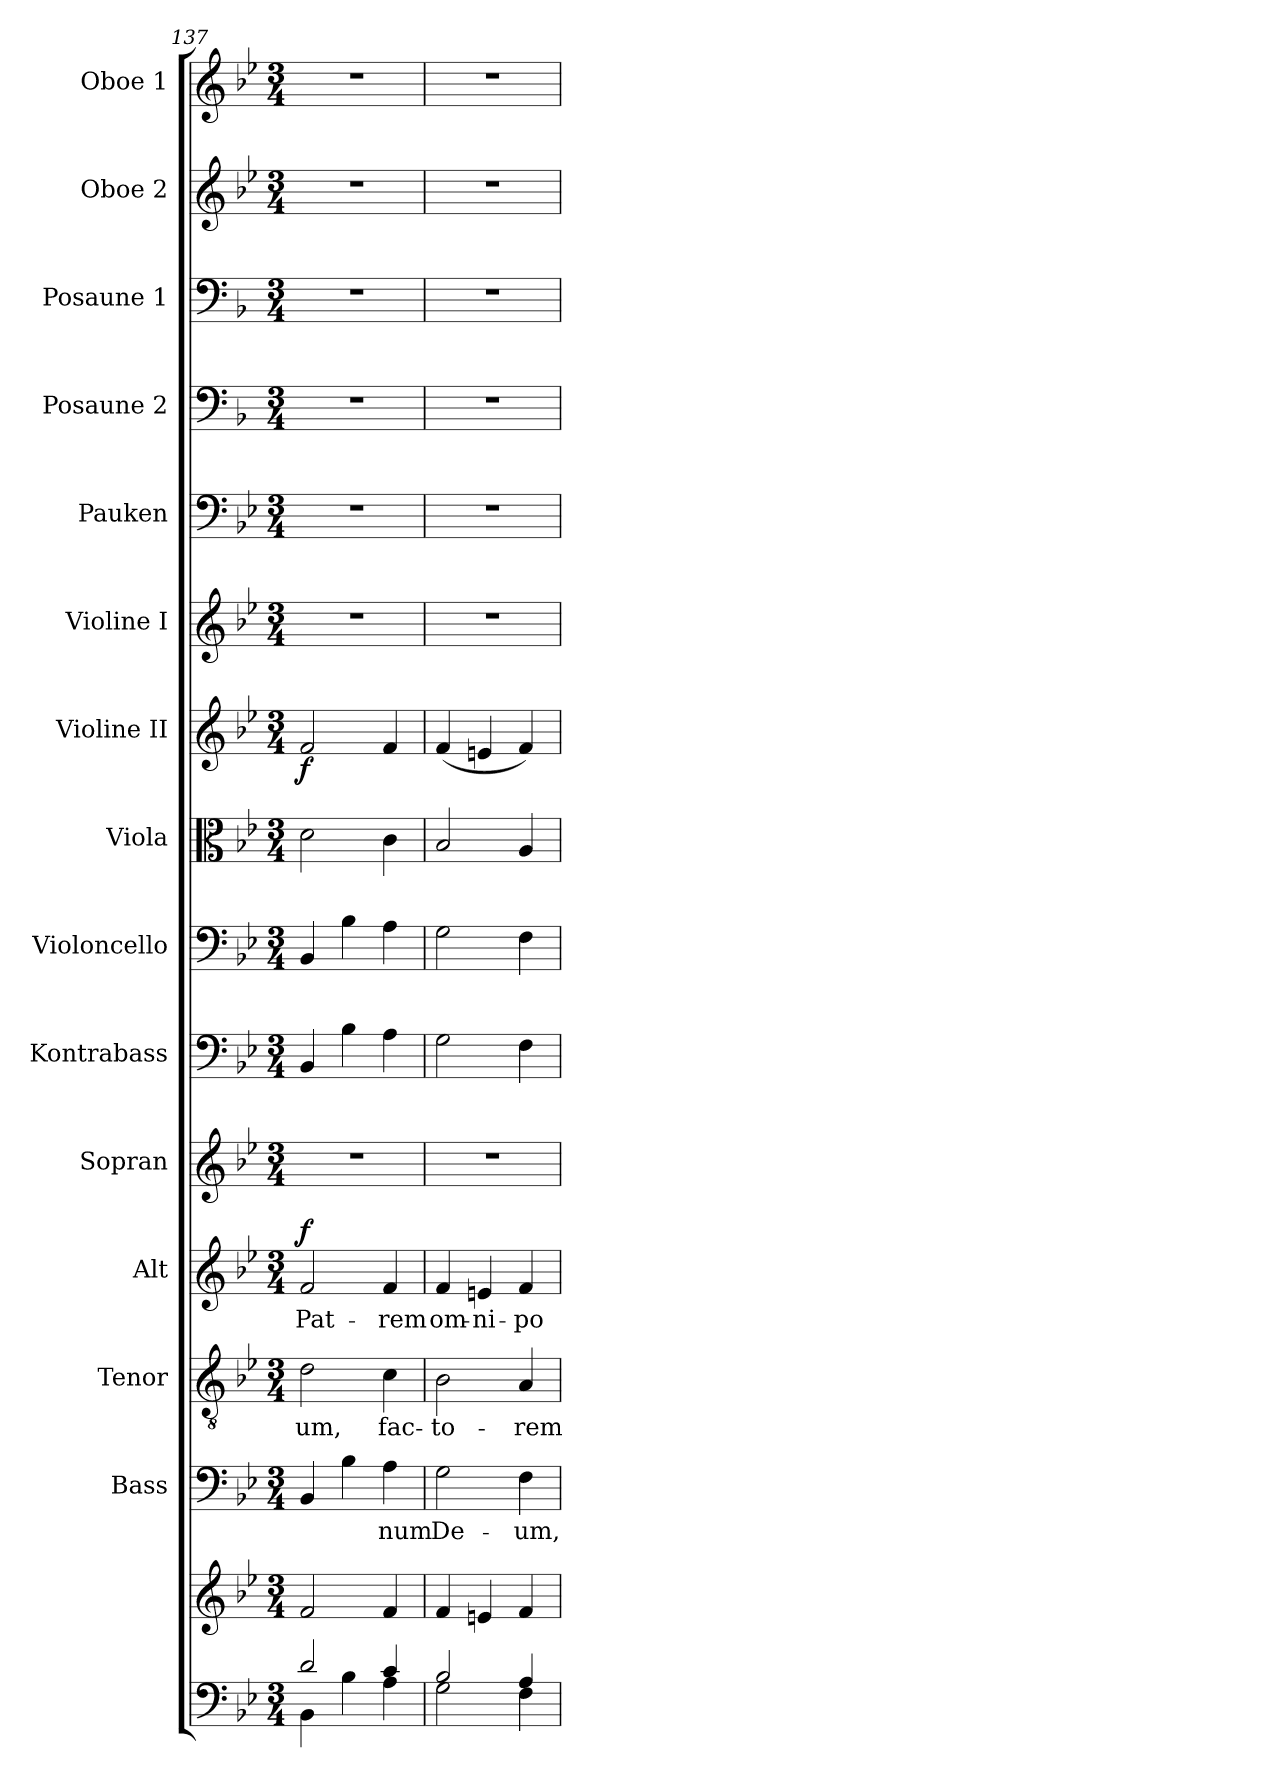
**kern	**kern	**kern	**text	**kern	**text	**kern	**text	**dynam	**kern	**kern	**kern	**kern	**kern	**dynam	**kern	**kern	**kern	**kern	**kern	**kern
*part15	*part15	*part14	*part14	*part13	*part13	*part12	*part12	*part12	*part11	*part10	*part9	*part8	*part7	*part7	*part6	*part5	*part4	*part3	*part2	*part1
*staff16	*staff15	*staff14	*staff14	*staff13	*staff13	*staff12	*staff12	*staff12	*staff11	*staff10	*staff9	*staff8	*staff7	*staff7	*staff6	*staff5	*staff4	*staff3	*staff2	*staff1
*	*	*I"Bass	*	*I"Tenor	*	*I"Alt	*	*	*I"Sopran	*I"Kontrabass	*I"Violoncello	*I"Viola	*I"Violine II	*	*I"Violine I	*I"Pauken	*I"Posaune 2	*I"Posaune 1	*I"Oboe 2	*I"Oboe 1
*	*	*I'B.	*	*I'T.	*	*I'A.	*	*	*I'S.	*I'Kb.	*I'Vc.	*I'Vla.	*I'Vl. II	*	*I'Vl. I	*I'Pk.	*I'Pos. 2	*I'Pos. 1	*I'Ob. 2	*I'Ob. 1
*clefF4	*clefG2	*clefF4	*	*clefGv2	*	*clefG2	*	*	*clefG2	*clefF4	*clefF4	*clefC3	*clefG2	*	*clefG2	*clefF4	*clefF4	*clefF4	*clefG2	*clefG2
*	*	*	*	*	*	*	*	*	*	*ITrd7c12	*	*	*	*	*	*	*ITrd4c7	*ITrd4c7	*	*
*k[b-e-]	*k[b-e-]	*k[b-e-]	*	*k[b-e-]	*	*k[b-e-]	*	*	*k[b-e-]	*k[b-e-]	*k[b-e-]	*k[b-e-]	*k[b-e-]	*	*k[b-e-]	*k[b-e-]	*k[b-e-]	*k[b-e-]	*k[b-e-]	*k[b-e-]
*B-:	*B-:	*B-:	*	*B-:	*	*B-:	*	*	*B-:	*B-:	*B-:	*B-:	*B-:	*	*B-:	*B-:	*B-:	*B-:	*B-:	*B-:
*M3/4	*M3/4	*M3/4	*	*M3/4	*	*M3/4	*	*	*M3/4	*M3/4	*M3/4	*M3/4	*M3/4	*	*M3/4	*M3/4	*M3/4	*M3/4	*M3/4	*M3/4
=137	=137	=137	=137	=137	=137	=137	=137	=137	=137	=137	=137	=137	=137	=137	=137	=137	=137	=137	=137	=137
*^	*	*	*	*	*	*	*	*	*	*	*	*	*	*	*	*	*	*	*	*
!	!	!	!	!	!	!LO:LY:b	!	!LO:LY:b	!LO:DY:a	!	!	!	!	!	!LO:DY:b	!	!	!	!	!	!
2d/	4BB-\	2f/	4BB-/	.	2d\	-um,	2f/	Pat-	f	2.r	4BBB-/	4BB-/	2d\	2f/	f	2.r	2.r	2.r	2.r	2.r	2.r
.	4B-\	.	4B-\	.	.	.	.	.	.	.	4BB-\	4B-\	.	.	.	.	.	.	.	.	.
!	!	!	!	!LO:LY:b	!	!LO:LY:b	!	!LO:LY:b	!	!	!	!	!	!	!	!	!	!	!	!	!
4c/	4A\	4f/	4A\	-num	4c\	fac-	4f/	-rem	.	.	4AA\	4A\	4c\	4f/	.	.	.	.	.	.	.
=138	=138	=138	=138	=138	=138	=138	=138	=138	=138	=138	=138	=138	=138	=138	=138	=138	=138	=138	=138	=138	=138
!	!	!	!	!LO:LY:b	!	!LO:LY:b	!	!LO:LY:b	!	!	!	!	!	!	!	!	!	!	!	!	!
2B-/	2G\	4f/	2G\	De-	2B-\	-to-	4f/	om-	.	2.r	2GG\	2G\	2B-/	(<4f/	.	2.r	2.r	2.r	2.r	2.r	2.r
!	!	!	!	!	!	!	!	!LO:LY:b	!	!	!	!	!	!	!	!	!	!	!	!	!
.	.	4en/	.	.	.	.	4en/	-ni-	.	.	.	.	.	4en/	.	.	.	.	.	.	.
!	!	!	!	!LO:LY:b	!	!LO:LY:b	!	!LO:LY:b	!	!	!	!	!	!	!	!	!	!	!	!	!
4A/	4F\	4f/	4F\	-um,	4A/	-rem	4f/	-po-	.	.	4FF\	4F\	4A/	4f/)	.	.	.	.	.	.	.
*v	*v	*	*	*	*	*	*	*	*	*	*	*	*	*	*	*	*	*	*	*	*
=	=	=	=	=	=	=	=	=	=	=	=	=	=	=	=	=	=	=	=	=
*-	*-	*-	*-	*-	*-	*-	*-	*-	*-	*-	*-	*-	*-	*-	*-	*-	*-	*-	*-	*-
